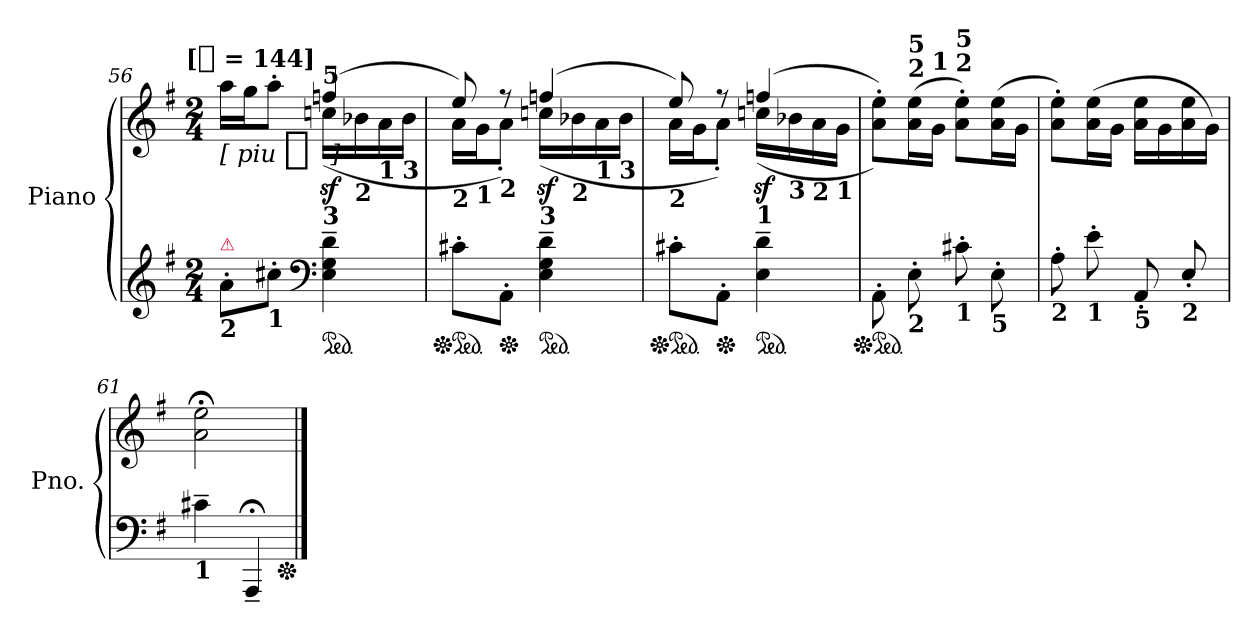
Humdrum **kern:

**kern	**kern	**dynam
*part1	*part1	*part1
*staff2	*staff1	*staff1/2
*I"Piano	*	*
*I'Pno.	*	*
*clefG2	*clefG2	*
*k[f#]	*k[f#]	*
*G:	*G:	*
!!LO:TX:omd:t=[[quarter] = 144]
*M2/4	*M2/4	*
*MM144	*MM144	*
=56	=56	=56
*	*^	*
!LO:TX:a:color=crimson:t=⚠	!	!	!
!LO:TX:b:B:t=2	!	!	!
!	!	!	!LO:DY:t=[ piu %s ]
8a'L	16aaLL	4ryy	f
.	16ggJ	.	.
!LO:TX:b:B:t=1	!	!	!
8cc#X'J	8aa'J	.	.
*clefF4	*	*	*
!	!LO:TX:a:B:t=5	!	!
!	!LO:TX:b:B:t=3	!	!
!LO:TX:b:B:t=1	!	!	!
!LO:TX:b:B:t=3	!	!	!
!LO:TX:b:B:t=5	!	!	!
*ped	*	*	*
4E~ 4G~ 4d~	(4ffn	(16ccnzLL	.
!	!	!LO:TX:b:B:t=2	!
.	.	16b-X	.
!	!	!LO:TX:b:B:t=1	!
.	.	16a	.
!	!	!LO:TX:b:B:t=3	!
.	.	16b-JJ	.
=57	=57	=57	=57
!	!LO:TX:b:B:t=2	!	!
!LO:TX:b:B:t=1	!	!	!
*Xped	*	*	*
*ped	*	*	*
8c#X'L	8ee)	16aLL	.
!	!	!LO:TX:b:B:t=1	!
.	.	16gJ	.
!	!LO:TX:b:B:t=2	!	!
!LO:TX:b:B:t=5	!	!	!
*Xped	*	*	*
8AA'J	8r	8a'J)	.
!	!LO:TX:b:B:t=3	!	!
!LO:TX:b:B:t=1	!	!	!
!LO:TX:b:B:t=3	!	!	!
!LO:TX:b:B:t=5	!	!	!
*ped	*	*	*
4E~ 4G~ 4d~	(4ffn	(16ccnzLL	.
!	!	!LO:TX:b:B:t=2	!
.	.	16b-X	.
!	!	!LO:TX:b:B:t=1	!
.	.	16a	.
!	!	!LO:TX:b:B:t=3	!
.	.	16b-JJ	.
=58	=58	=58	=58
!	!LO:TX:b:B:t=2	!	!
!LO:TX:b:B:t=1	!	!	!
*Xped	*	*	*
*ped	*	*	*
8c#X'L	8ee)	16aLL	.
.	.	16gJ	.
*Xped	*	*	*
8AA'J	8r	8a'J)	.
!	!LO:TX:b:B:t=1	!	!
*ped	*	*	*
4E~ 4d~	(4ffn	(16ccnzLL	.
!	!	!LO:TX:b:B:t=3	!
.	.	16b-X	.
!	!	!LO:TX:b:B:t=2	!
.	.	16a	.
!	!	!LO:TX:b:B:t=1	!
.	.	16gJJ	.
=59	=59	=59	=59
!	!LO:TX:a:B:t=2	!	!
!	!LO:TX:a:B:t=5	!	!
!LO:TX:b:B:t=5	!	!	!
*	*v	*v	*
*Xped	*	*
*ped	*	*
8AA'\	8a'< 8ee'<L))	.
!	!LO:TX:a:B:t=2	!
!	!LO:TX:a:B:t=5	!
!LO:TX:b:B:t=2	!	!
8E'	(<16a 16eeL	.
!	!LO:TX:a:B:t=1	!
.	16gJJ	.
!	!LO:TX:a:B:t=2	!
!	!LO:TX:a:B:t=5	!
!LO:TX:b:B:t=1	!	!
8c#X'	8a'< 8ee'<L)	.
!LO:TX:b:B:t=5	!	!
8E'	(<16a 16eeL	.
.	16gJJ	.
=60	=60	=60
!LO:TX:b:B:t=2	!	!
8A'	8a'< 8ee'<L)	.
!LO:TX:b:B:t=1	!	!
8e'	(<16a 16eeL	.
.	16gJJ	.
!LO:TX:b:B:t=5	!	!
8AA'	16a\ 16ee\LL	.
.	16g\	.
!LO:TX:b:B:t=2	!	!
8E'/	16a\ 16ee\	.
.	16g\JJ)	.
=61	=61	=61
!LO:TX:b:B:t=1	!	!
4c#X~	2a;< 2ee;<	.
4AAA;<~	.	.
*Xped	*	*
==	==	==
*-	*-	*-
